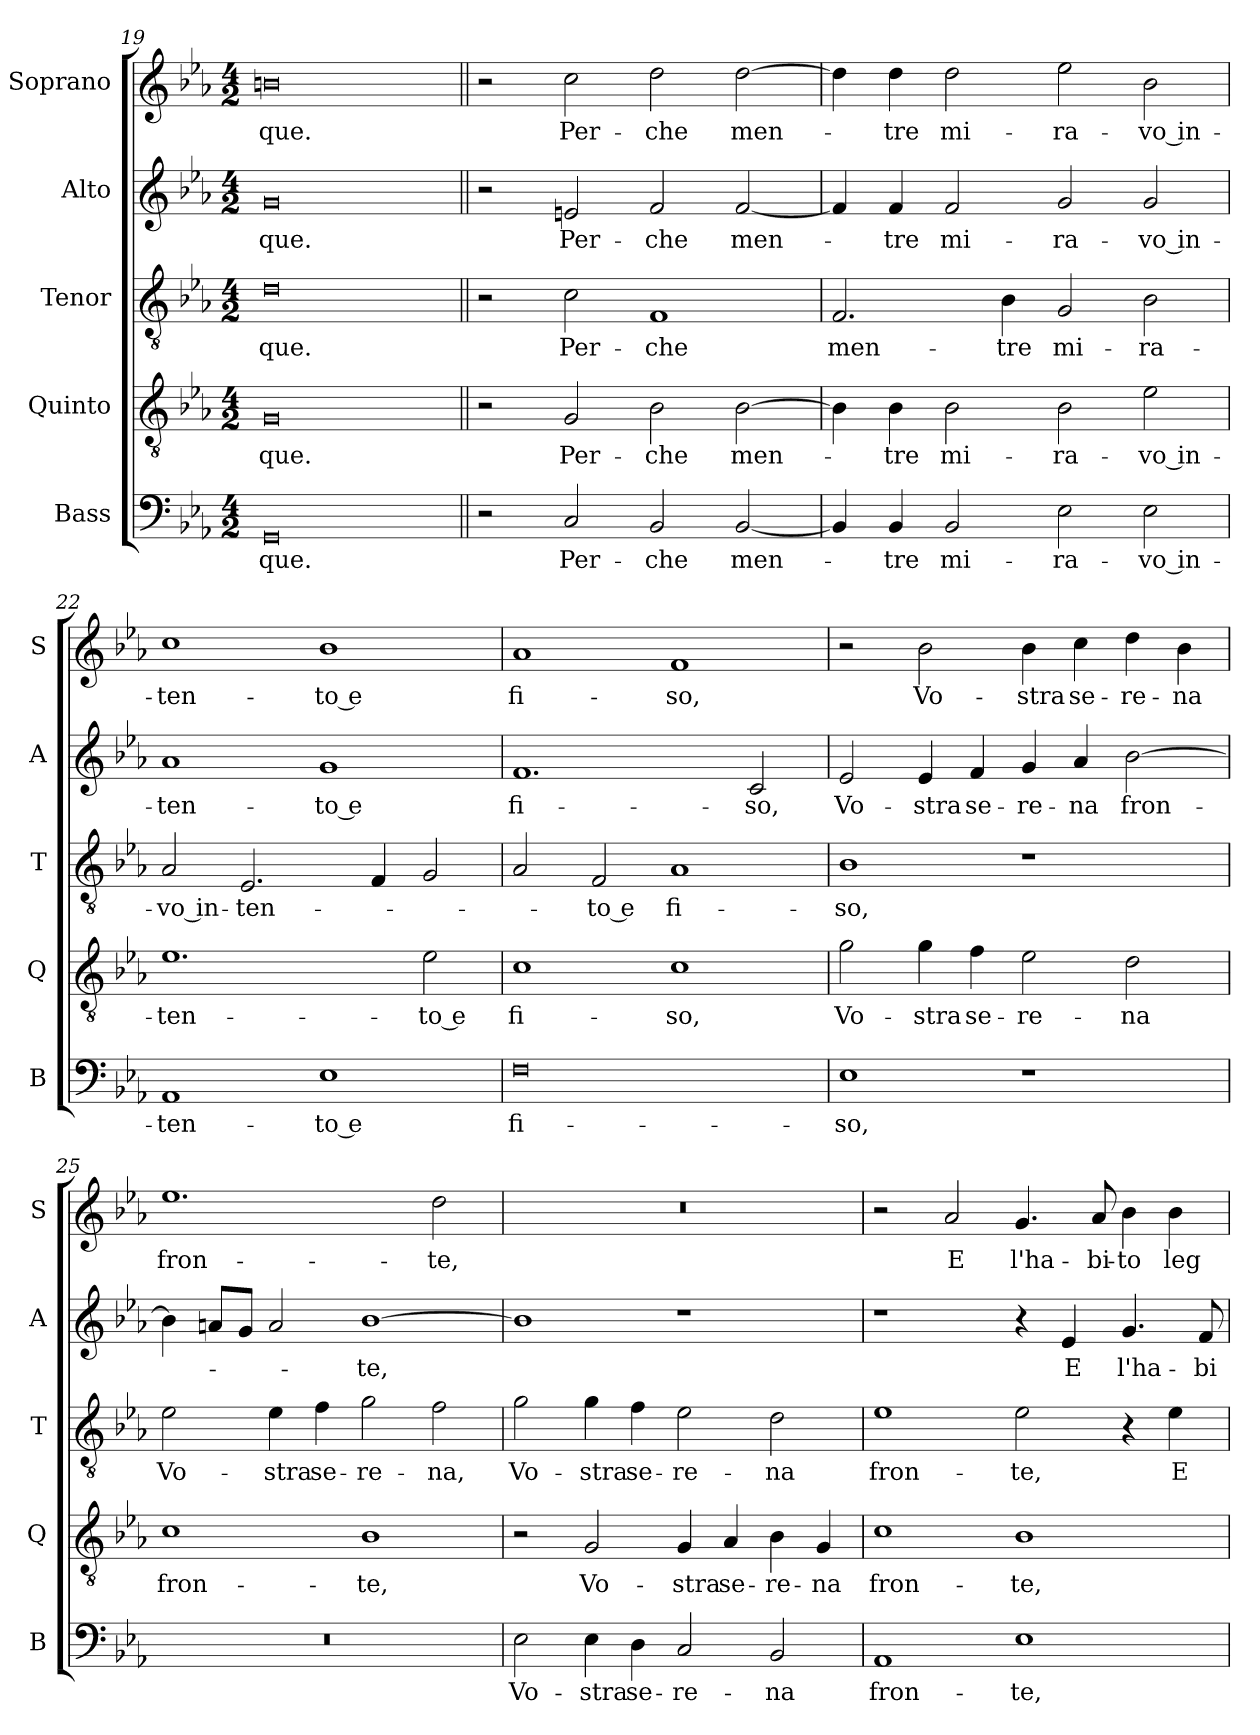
**kern	**text	**kern	**text	**kern	**text	**kern	**text	**kern	**text
*part5	*part5	*part4	*part4	*part3	*part3	*part2	*part2	*part1	*part1
*staff5	*staff5	*staff4	*staff4	*staff3	*staff3	*staff2	*staff2	*staff1	*staff1
*I"Bass	*	*I"Quinto	*	*I"Tenor	*	*I"Alto	*	*I"Soprano	*
*I'B	*	*I'Q	*	*I'T	*	*I'A	*	*I'S	*
*clefF4	*	*clefGv2	*	*clefGv2	*	*clefG2	*	*clefG2	*
*k[b-e-a-]	*	*k[b-e-a-]	*	*k[b-e-a-]	*	*k[b-e-a-]	*	*k[b-e-a-]	*
*E-:	*	*E-:	*	*E-:	*	*E-:	*	*E-:	*
*M4/2	*	*M4/2	*	*M4/2	*	*M4/2	*	*M4/2	*
=19	=19	=19	=19	=19	=19	=19	=19	=19	=19
!	!LO:LY:b	!	!LO:LY:b	!	!LO:LY:b	!	!LO:LY:b	!	!LO:LY:b
0GG	-que.	0G	-que.	0d	-que.	0g	-que.	0bn	-que.
=20||	=20||	=20||	=20||	=20||	=20||	=20||	=20||	=20||	=20||
2r	.	2r	.	2r	.	2r	.	2r	.
!	!LO:LY:b	!	!LO:LY:b	!	!LO:LY:b	!	!LO:LY:b	!	!LO:LY:b
2C/	Per-	2G/	Per-	2c\	Per-	2en/	Per-	2cc\	Per-
!	!LO:LY:b	!	!LO:LY:b	!	!LO:LY:b	!	!LO:LY:b	!	!LO:LY:b
2BB-/	-che	2B-\	-che	1F	-che	2f/	-che	2dd\	-che
!	!LO:LY:b	!	!LO:LY:b	!	!	!	!LO:LY:b	!	!LO:LY:b
[2BB-/	men-	[2B-\	men-	.	.	[2f/	men-	[2dd\	men-
=21	=21	=21	=21	=21	=21	=21	=21	=21	=21
!	!	!	!	!	!LO:LY:b	!	!	!	!
4BB-/]	.	4B-\]	.	2.F/	men-	4f/]	.	4dd\]	.
!	!LO:LY:b	!	!LO:LY:b	!	!	!	!LO:LY:b	!	!LO:LY:b
4BB-/	-tre	4B-\	-tre	.	.	4f/	-tre	4dd\	-tre
!	!LO:LY:b	!	!LO:LY:b	!	!	!	!LO:LY:b	!	!LO:LY:b
2BB-/	mi-	2B-\	mi-	.	.	2f/	mi-	2dd\	mi-
!	!	!	!	!	!LO:LY:b	!	!	!	!
.	.	.	.	4B-\	-tre	.	.	.	.
!	!LO:LY:b	!	!LO:LY:b	!	!LO:LY:b	!	!LO:LY:b	!	!LO:LY:b
2E-\	-ra-	2B-\	-ra-	2G/	mi-	2g/	-ra-	2ee-\	-ra-
!	!LO:LY:b	!	!LO:LY:b	!	!LO:LY:b	!	!LO:LY:b	!	!LO:LY:b
2E-\	-vo in-	2e-\	-vo in-	2B-\	-ra-	2g/	-vo in-	2b-\	-vo in-
!!LO:LB:g=z
=22	=22	=22	=22	=22	=22	=22	=22	=22	=22
!	!LO:LY:b	!	!LO:LY:b	!	!LO:LY:b	!	!LO:LY:b	!	!LO:LY:b
1AA-	-ten-	1.e-	-ten-	2A-/	-vo in-	1a-	-ten-	1cc	-ten-
!	!	!	!	!	!LO:LY:b	!	!	!	!
.	.	.	.	2.E-/	-ten-	.	.	.	.
!	!LO:LY:b	!	!	!	!	!	!LO:LY:b	!	!LO:LY:b
1E-	-to e	.	.	.	.	1g	-to e	1b-	-to e
.	.	.	.	4F/	.	.	.	.	.
!	!	!	!LO:LY:b	!	!	!	!	!	!
.	.	2e-\	-to e	2G/	.	.	.	.	.
=23	=23	=23	=23	=23	=23	=23	=23	=23	=23
!	!LO:LY:b	!	!LO:LY:b	!	!	!	!LO:LY:b	!	!LO:LY:b
0F	fi-	1c	fi-	2A-/	.	1.f	fi-	1a-	fi-
!	!	!	!	!	!LO:LY:b	!	!	!	!
.	.	.	.	2F/	-to e	.	.	.	.
!	!	!	!LO:LY:b	!	!LO:LY:b	!	!	!	!LO:LY:b
.	.	1c	-so,	1A-	fi-	.	.	1f	-so,
!	!	!	!	!	!	!	!LO:LY:b	!	!
.	.	.	.	.	.	2c/	-so,	.	.
=24	=24	=24	=24	=24	=24	=24	=24	=24	=24
!	!LO:LY:b	!	!LO:LY:b	!	!LO:LY:b	!	!LO:LY:b	!	!
1E-	-so,	2g\	Vo-	1B-	-so,	2e-/	Vo-	2r	.
!	!	!	!LO:LY:b	!	!	!	!LO:LY:b	!	!LO:LY:b
.	.	4g\	-stra	.	.	4e-/	-stra	2b-\	Vo-
!	!	!	!LO:LY:b	!	!	!	!LO:LY:b	!	!
.	.	4f\	se-	.	.	4f/	se-	.	.
!	!	!	!LO:LY:b	!	!	!	!LO:LY:b	!	!LO:LY:b
1r	.	2e-\	-re-	1r	.	4g/	-re-	4b-\	-stra
!	!	!	!	!	!	!	!LO:LY:b	!	!LO:LY:b
.	.	.	.	.	.	4a-/	-na	4cc\	se-
!	!	!	!LO:LY:b	!	!	!	!LO:LY:b	!	!LO:LY:b
.	.	2d\	-na	.	.	[2b-\	fron-	4dd\	-re-
!	!	!	!	!	!	!	!	!	!LO:LY:b
.	.	.	.	.	.	.	.	4b-\	-na
=25	=25	=25	=25	=25	=25	=25	=25	=25	=25
!	!	!	!LO:LY:b	!	!LO:LY:b	!	!	!	!LO:LY:b
0r	.	1c	fron-	2e-\	Vo-	4b-\]	.	1.ee-	fron-
.	.	.	.	.	.	8an/L	.	.	.
.	.	.	.	.	.	8g/J	.	.	.
!	!	!	!	!	!LO:LY:b	!	!	!	!
.	.	.	.	4e-\	-stra	2a/	.	.	.
!	!	!	!	!	!LO:LY:b	!	!	!	!
.	.	.	.	4f\	se-	.	.	.	.
!	!	!	!LO:LY:b	!	!LO:LY:b	!	!LO:LY:b	!	!
.	.	1B-	-te,	2g\	-re-	[1b-	-te,	.	.
!	!	!	!	!	!LO:LY:b	!	!	!	!LO:LY:b
.	.	.	.	2f\	-na,	.	.	2dd\	-te,
!!LO:LB:g=z
=26	=26	=26	=26	=26	=26	=26	=26	=26	=26
!	!LO:LY:b	!	!	!	!LO:LY:b	!	!	!	!
2E-\	Vo-	2r	.	2g\	Vo-	1b-]	.	0r	.
!	!LO:LY:b	!	!LO:LY:b	!	!LO:LY:b	!	!	!	!
4E-\	-stra	2G/	Vo-	4g\	-stra	.	.	.	.
!	!LO:LY:b	!	!	!	!LO:LY:b	!	!	!	!
4D\	se-	.	.	4f\	se-	.	.	.	.
!	!LO:LY:b	!	!LO:LY:b	!	!LO:LY:b	!	!	!	!
2C/	-re-	4G/	-stra	2e-\	-re-	1r	.	.	.
!	!	!	!LO:LY:b	!	!	!	!	!	!
.	.	4A-/	se-	.	.	.	.	.	.
!	!LO:LY:b	!	!LO:LY:b	!	!LO:LY:b	!	!	!	!
2BB-/	-na	4B-\	-re-	2d\	-na	.	.	.	.
!	!	!	!LO:LY:b	!	!	!	!	!	!
.	.	4G/	-na	.	.	.	.	.	.
=27	=27	=27	=27	=27	=27	=27	=27	=27	=27
!	!LO:LY:b	!	!LO:LY:b	!	!LO:LY:b	!	!	!	!
1AA-	fron-	1c	fron-	1e-	fron-	1r	.	2r	.
!	!	!	!	!	!	!	!	!	!LO:LY:b
.	.	.	.	.	.	.	.	2a-/	E
!	!LO:LY:b	!	!LO:LY:b	!	!LO:LY:b	!	!	!	!LO:LY:b
1E-	-te,	1B-	-te,	2e-\	-te,	4r	.	4.g/	l'ha-
!	!	!	!	!	!	!	!LO:LY:b	!	!
.	.	.	.	.	.	4e-/	E	.	.
!	!	!	!	!	!	!	!	!	!LO:LY:b
.	.	.	.	.	.	.	.	8a-/	-bi-
!	!	!	!	!	!	!	!LO:LY:b	!	!LO:LY:b
.	.	.	.	4r	.	4.g/	l'ha-	4b-\	-to
!	!	!	!	!	!LO:LY:b	!	!	!	!LO:LY:b
.	.	.	.	4e-\	E	.	.	4b-\	leg-
!	!	!	!	!	!	!	!LO:LY:b	!	!
.	.	.	.	.	.	8f/	-bi-	.	.
=	=	=	=	=	=	=	=	=	=
*-	*-	*-	*-	*-	*-	*-	*-	*-	*-
